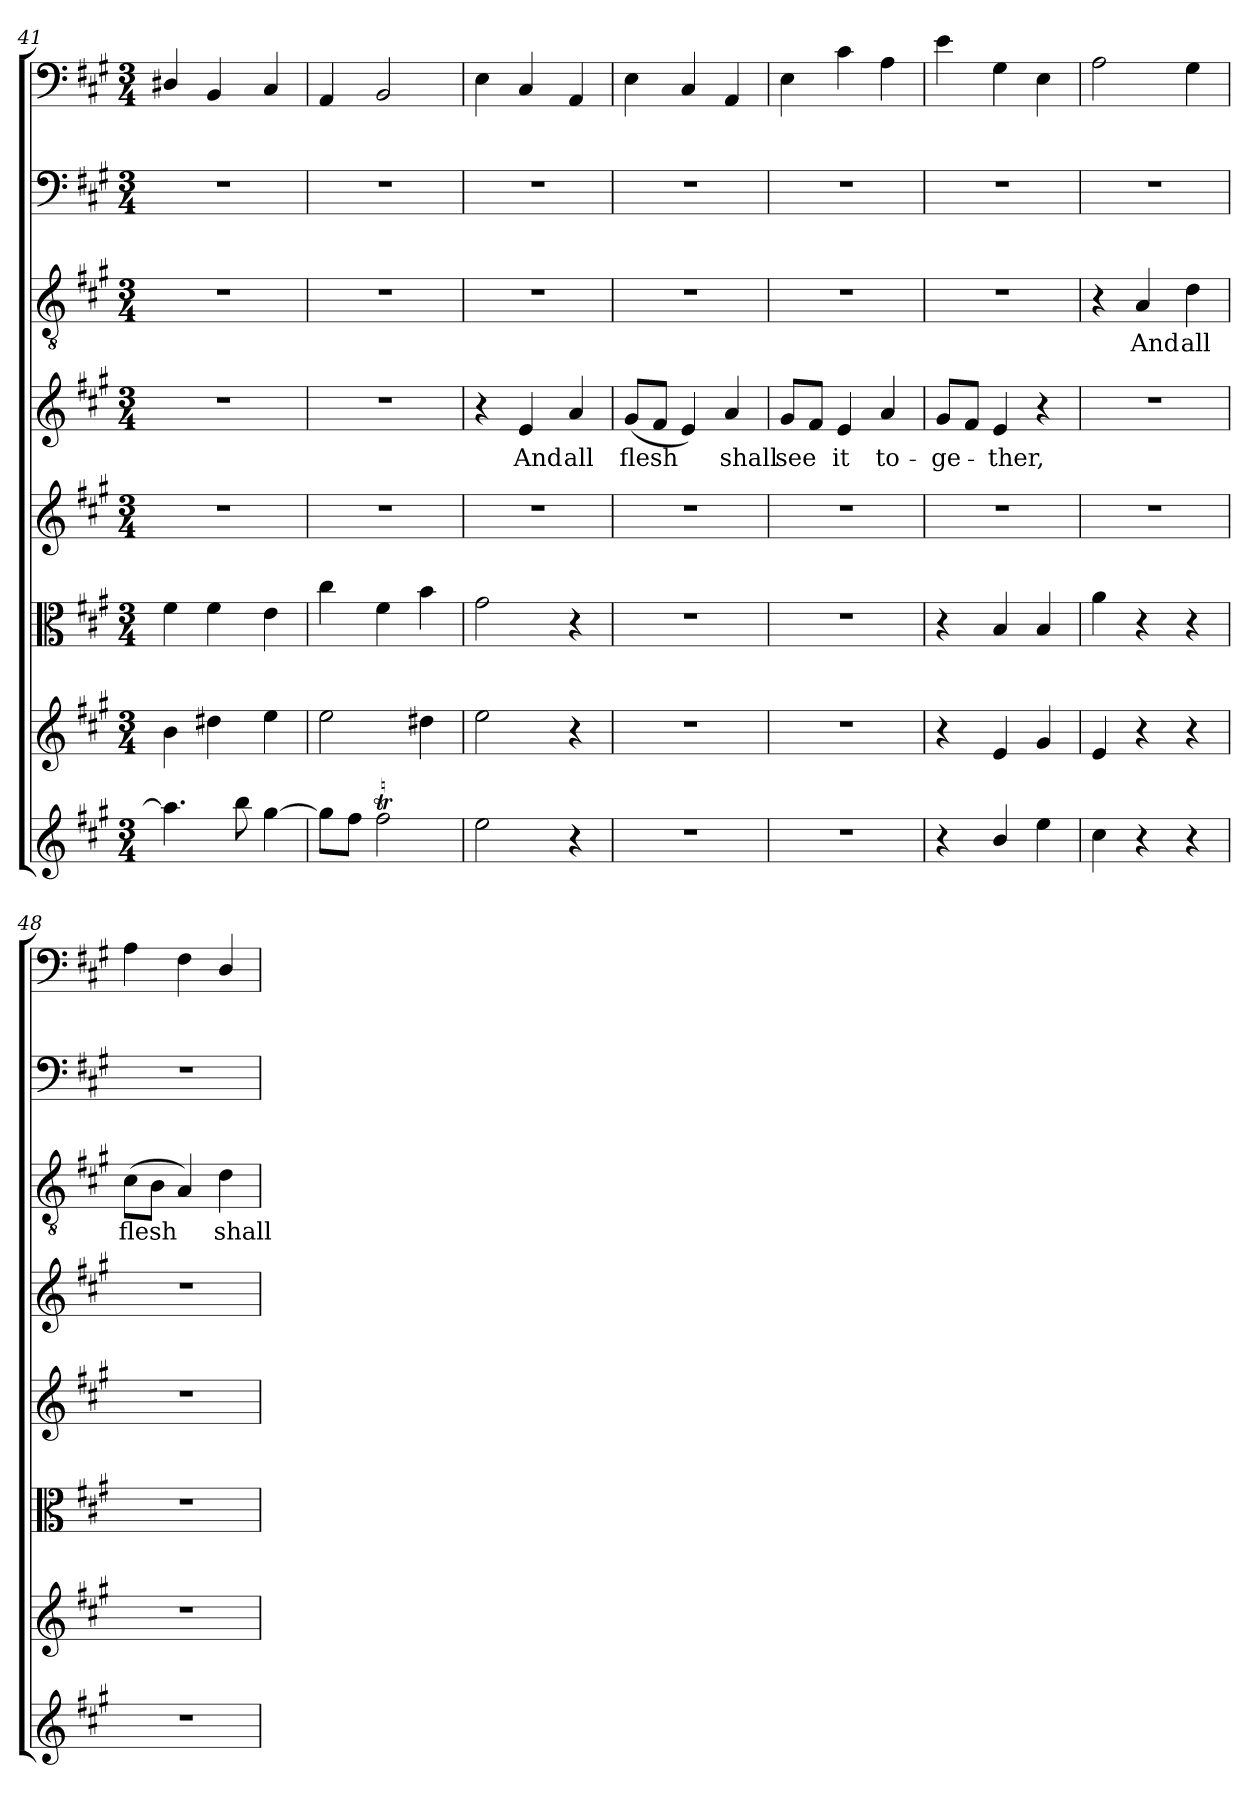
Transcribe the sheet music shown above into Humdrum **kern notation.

**kern	**kern	**kern	**kern	**kern	**text	**kern	**text	**kern	**kern
*part8	*part7	*part6	*part5	*part4	*part4	*part3	*part3	*part2	*part1
*staff8	*staff7	*staff6	*staff5	*staff4	*staff4	*staff3	*staff3	*staff2	*staff1
*clefG2	*clefG2	*clefC3	*clefG2	*clefG2	*	*clefGv2	*	*clefF4	*clefF4
*k[f#c#g#]	*k[f#c#g#]	*k[f#c#g#]	*k[f#c#g#]	*k[f#c#g#]	*	*k[f#c#g#]	*	*k[f#c#g#]	*k[f#c#g#]
*A:	*A:	*A:	*A:	*A:	*	*A:	*	*A:	*A:
*M3/4	*M3/4	*M3/4	*M3/4	*M3/4	*	*M3/4	*	*M3/4	*M3/4
=41	=41	=41	=41	=41	=41	=41	=41	=41	=41
4.aa\]	4b\	4f#\	2.r	2.r	.	2.r	.	2.r	4D#X/
.	4dd#X\	4f#\	.	.	.	.	.	.	4BB/
8bb\	.	.	.	.	.	.	.	.	.
[4gg#\	4ee\	4e\	.	.	.	.	.	.	4C#/
=42	=42	=42	=42	=42	=42	=42	=42	=42	=42
8gg#\L]	2ee\	4cc#\	2.r	2.r	.	2.r	.	2.r	4AA/
8ff#\J	.	.	.	.	.	.	.	.	.
2ff#t\	.	4f#\	.	.	.	.	.	.	2BB/
.	4dd#X\	4b\	.	.	.	.	.	.	.
=43	=43	=43	=43	=43	=43	=43	=43	=43	=43
2ee\	2ee\	2g#\	2.r	4r	.	2.r	.	2.r	4E\
.	.	.	.	4e/	And	.	.	.	4C#/
4r	4r	4r	.	4a/	all	.	.	.	4AA/
=44	=44	=44	=44	=44	=44	=44	=44	=44	=44
2.r	2.r	2.r	2.r	(8g#/L	flesh	2.r	.	2.r	4E\
.	.	.	.	8f#/J	.	.	.	.	.
.	.	.	.	4e/)	.	.	.	.	4C#/
.	.	.	.	4a/	shall	.	.	.	4AA/
=45	=45	=45	=45	=45	=45	=45	=45	=45	=45
2.r	2.r	2.r	2.r	8g#/L	see	2.r	.	2.r	4E\
.	.	.	.	8f#/J	.	.	.	.	.
.	.	.	.	4e/	it	.	.	.	4c#\
.	.	.	.	4a/	to-	.	.	.	4A\
=46	=46	=46	=46	=46	=46	=46	=46	=46	=46
4r	4r	4r	2.r	8g#/L	-ge-	2.r	.	2.r	4e\
.	.	.	.	8f#/J	.	.	.	.	.
4b/	4e/	4B/	.	4e/	-ther,	.	.	.	4G#\
4ee\	4g#/	4B/	.	4r	.	.	.	.	4E\
=47	=47	=47	=47	=47	=47	=47	=47	=47	=47
4cc#\	4e/	4a\	2.r	2.r	.	4r	.	2.r	2A\
4r	4r	4r	.	.	.	4A/	And	.	.
4r	4r	4r	.	.	.	4d\	all	.	4G#\
=48	=48	=48	=48	=48	=48	=48	=48	=48	=48
2.r	2.r	2.r	2.r	2.r	.	(8c#\L	flesh	2.r	4A\
.	.	.	.	.	.	8B\J	.	.	.
.	.	.	.	.	.	4A/)	.	.	4F#\
.	.	.	.	.	.	4d\	shall	.	4D/
=	=	=	=	=	=	=	=	=	=
*-	*-	*-	*-	*-	*-	*-	*-	*-	*-
